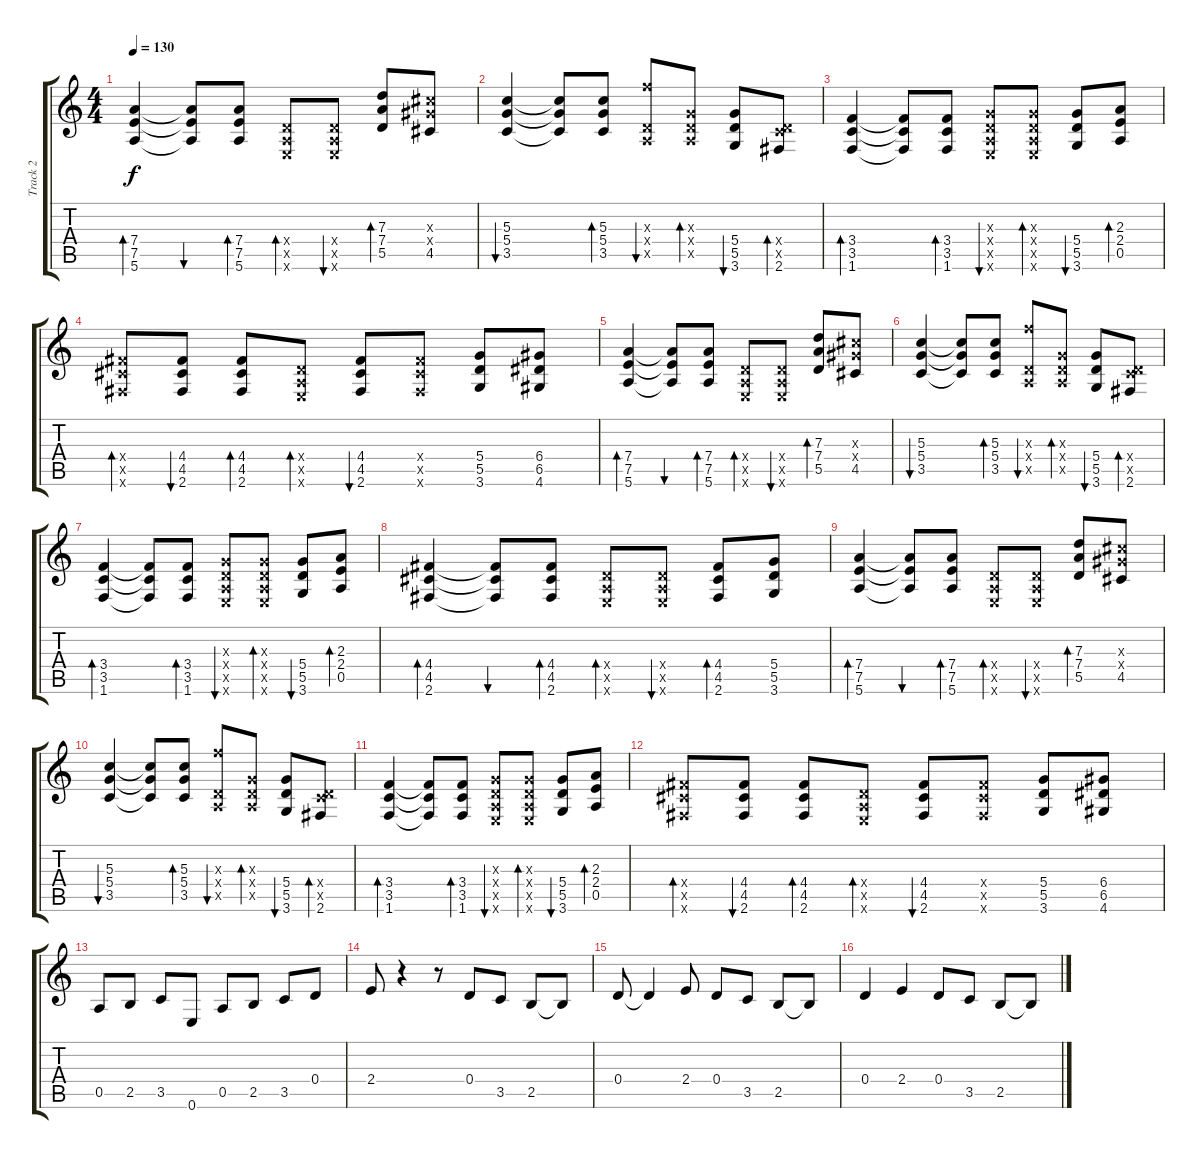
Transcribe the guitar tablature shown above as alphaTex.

\track ("Track 2" "Track 2") {instrument acousticguitarnylon}
\staff {score tabs}
\tuning (E4 B3 G3 D3 A2 E2) {hide}
\ts (4 4)
\tempo 130
\clef g2
\ks c
(7.4 7.5 5.6).4{bd 60 dy f instrument distortionguitar} (7.4{t} 7.5{t} 5.6{t}).8{bu 60} (7.4 7.5 5.6).8{bd 60} (0.4{x} 0.5{x} 0.6{x}).8{bd 60} (0.4{x} 0.5{x} 0.6{x}).8{bu 60} (7.3 7.4 5.5).8{bd 60} (6.3{x} 6.4{x} 4.5).8 |
(5.3 5.4 3.5).4{bu 60} (5.3{t} 5.4{t} 3.5{t}).8 (5.3 5.4 3.5).8{bd 60} (10.3{x} 0.4{x} 0.5{x}).8{bu 60} (0.3{x} 0.4{x} 0.5{x}).8{bd 60} (5.4 5.5 3.6).8{bu 60} (0.4{x} 3.5{x} 2.6).8{bd 60} |
(3.4 3.5 1.6).4{bd 60} (3.4{t} 3.5{t} 1.6{t}).8 (3.4 3.5 1.6).8{bd 60} (0.3{x} 0.4{x} 0.5{x} 0.6{x}).8{bu 60} (0.3{x} 0.4{x} 0.5{x} 0.6{x}).8{bd 60} (5.4 5.5 3.6).8{bu 60} (2.3 2.4 0.5).8{bd 60} |
(4.4{x} 4.5{x} 2.6{x}).8{bd 60 instrument overdrivenguitar} (4.4 4.5 2.6).8{bu 60} (4.4 4.5 2.6).8{bd 60} (0.4{x} 0.5{x} 0.6{x}).8{bd 60} (4.4 4.5 2.6).8{bu 60} (4.4{x} 4.5{x} 2.6{x}).8 (5.4 5.5 3.6).8 (6.4 6.5 4.6).8 |
(7.4 7.5 5.6).4{bd 60 instrument distortionguitar} (7.4{t} 7.5{t} 5.6{t}).8{bu 60} (7.4 7.5 5.6).8{bd 60} (0.4{x} 0.5{x} 0.6{x}).8{bd 60} (0.4{x} 0.5{x} 0.6{x}).8{bu 60} (7.3 7.4 5.5).8{bd 60} (6.3{x} 6.4{x} 4.5).8 |
(5.3 5.4 3.5).4{bu 60} (5.3{t} 5.4{t} 3.5{t}).8 (5.3 5.4 3.5).8{bd 60} (10.3{x} 0.4{x} 0.5{x}).8{bu 60} (0.3{x} 0.4{x} 0.5{x}).8{bd 60} (5.4 5.5 3.6).8{bu 60} (0.4{x} 3.5{x} 2.6).8{bd 60} |
(3.4 3.5 1.6).4{bd 60} (3.4{t} 3.5{t} 1.6{t}).8 (3.4 3.5 1.6).8{bd 60} (0.3{x} 0.4{x} 0.5{x} 0.6{x}).8{bu 60} (0.3{x} 0.4{x} 0.5{x} 0.6{x}).8{bd 60} (5.4 5.5 3.6).8{bu 60} (2.3 2.4 0.5).8{bd 60} |
(4.4 4.5 2.6).4{bd 60 instrument overdrivenguitar} (4.4{t} 4.5{t} 2.6{t}).8{bu 60} (4.4 4.5 2.6).8{bd 60} (0.4{x} 0.5{x} 0.6{x}).8{bd 60} (0.4{x} 0.5{x} 0.6{x}).8{bu 60} (4.4 4.5 2.6).8{bd 60} (5.4 5.5 3.6).8 |
(7.4 7.5 5.6).4{bd 60 instrument distortionguitar} (7.4{t} 7.5{t} 5.6{t}).8{bu 60} (7.4 7.5 5.6).8{bd 60} (0.4{x} 0.5{x} 0.6{x}).8{bd 60} (0.4{x} 0.5{x} 0.6{x}).8{bu 60} (7.3 7.4 5.5).8{bd 60} (6.3{x} 6.4{x} 4.5).8 |
(5.3 5.4 3.5).4{bu 60} (5.3{t} 5.4{t} 3.5{t}).8 (5.3 5.4 3.5).8{bd 60} (10.3{x} 0.4{x} 0.5{x}).8{bu 60} (0.3{x} 0.4{x} 0.5{x}).8{bd 60} (5.4 5.5 3.6).8{bu 60} (0.4{x} 3.5{x} 2.6).8{bd 60} |
(3.4 3.5 1.6).4{bd 60} (3.4{t} 3.5{t} 1.6{t}).8 (3.4 3.5 1.6).8{bd 60} (0.3{x} 0.4{x} 0.5{x} 0.6{x}).8{bu 60} (0.3{x} 0.4{x} 0.5{x} 0.6{x}).8{bd 60} (5.4 5.5 3.6).8{bu 60} (2.3 2.4 0.5).8{bd 60} |
(4.4{x} 4.5{x} 2.6{x}).8{bd 60 instrument overdrivenguitar} (4.4 4.5 2.6).8{bu 60} (4.4 4.5 2.6).8{bd 60} (0.4{x} 0.5{x} 0.6{x}).8{bd 60} (4.4 4.5 2.6).8{bu 60} (4.4{x} 4.5{x} 2.6{x}).8 (5.4 5.5 3.6).8 (6.4 6.5 4.6).8 |
0.5.8{volume 10 instrument electricguitarclean} 2.5.8 3.5.8 0.6.8 0.5.8 2.5.8 3.5.8 0.4.8 |
2.4.8 r.4 r.8 0.4.8 3.5.8 2.5.8 2.5{t}.8 |
0.4.8 0.4{t}.4 2.4.8 0.4.8 3.5.8 2.5.8 2.5{t}.8 |
0.4.4 2.4.4 0.4.8 3.5.8 2.5.8 2.5{t}.8
